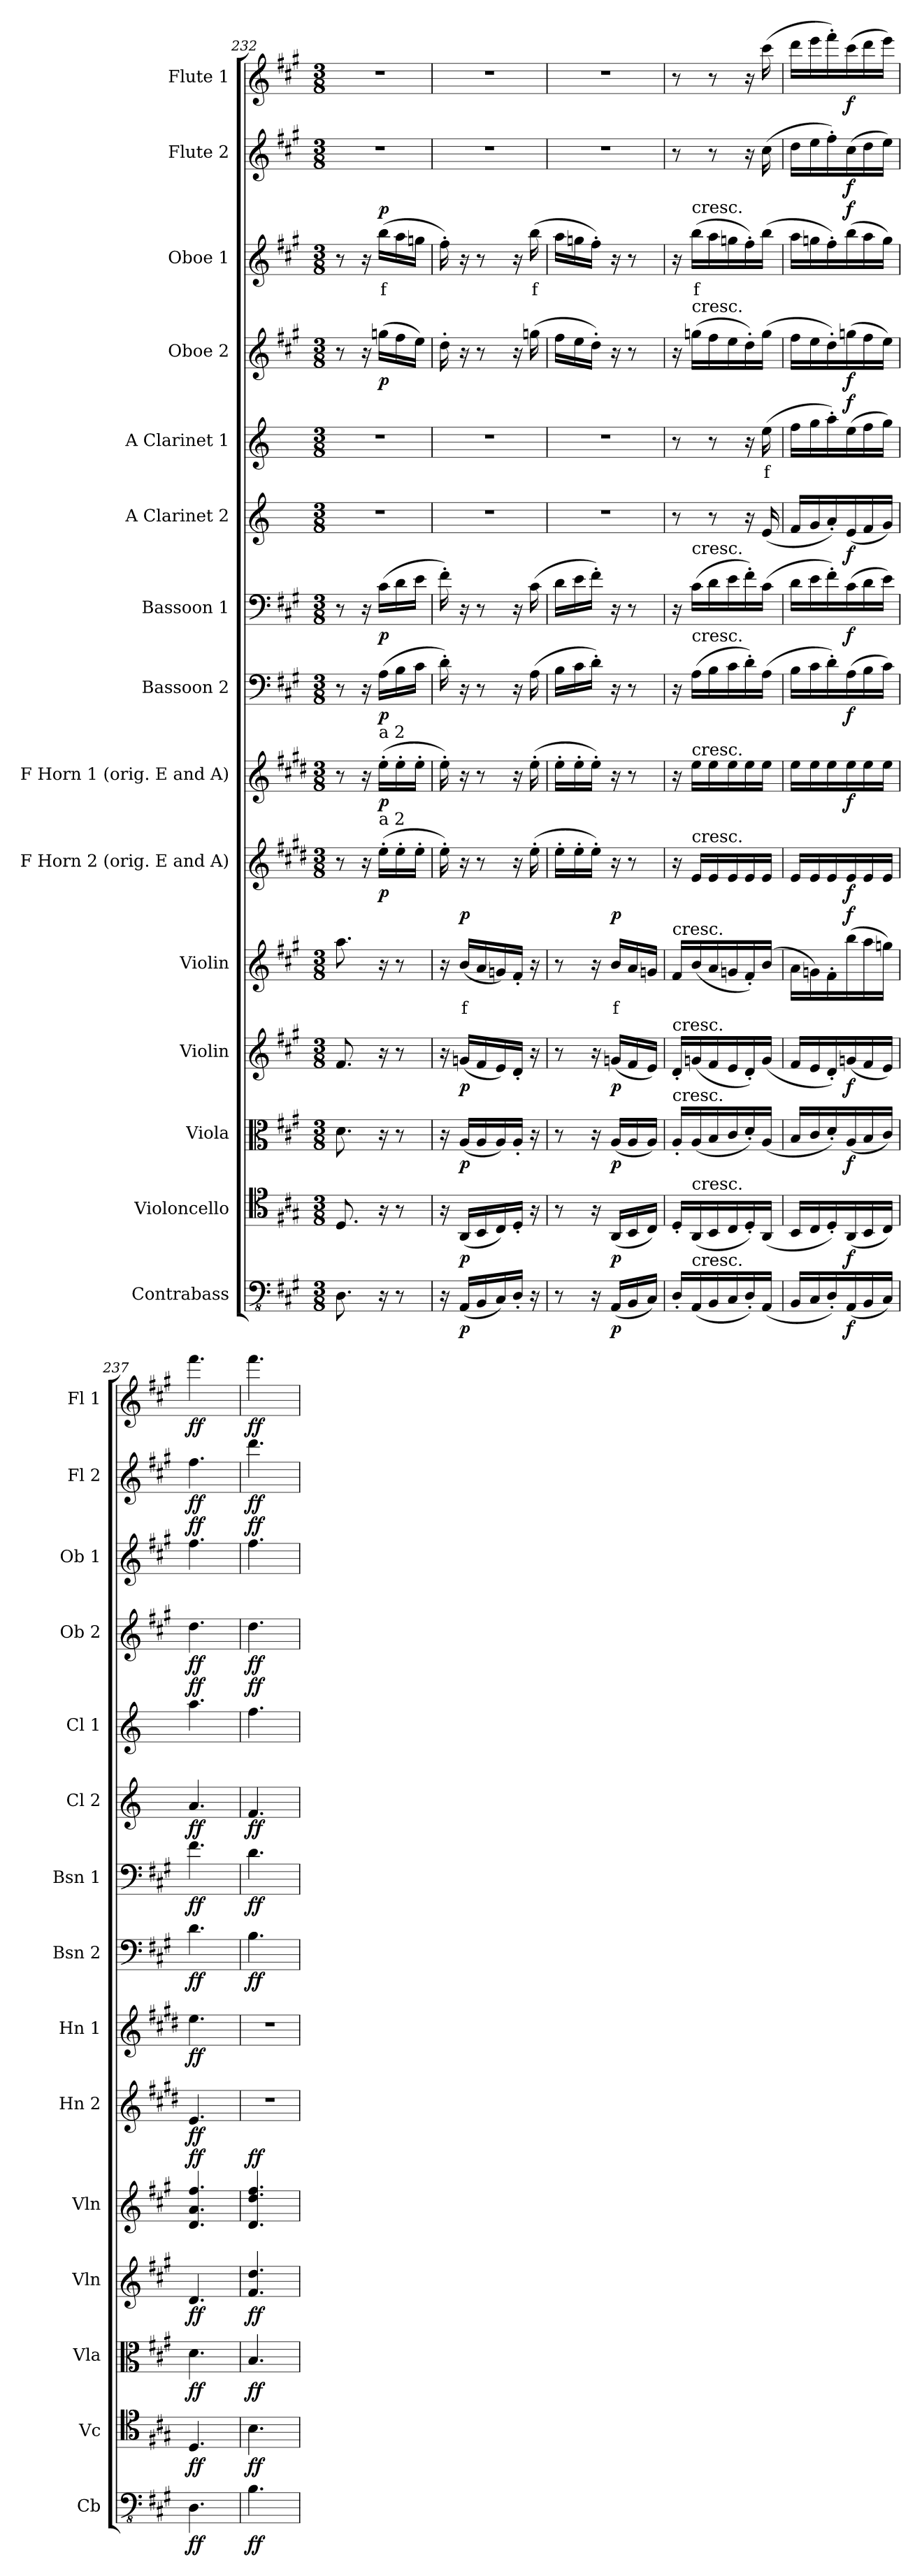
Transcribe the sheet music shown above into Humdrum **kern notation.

**kern	**dynam	**kern	**dynam	**kern	**dynam	**kern	**dynam	**kern	**text	**dynam	**kern	**dynam	**kern	**dynam	**kern	**dynam	**kern	**dynam	**kern	**dynam	**kern	**text	**dynam	**kern	**dynam	**kern	**text	**dynam	**kern	**dynam	**kern	**dynam
*part15	*part15	*part14	*part14	*part13	*part13	*part12	*part12	*part11	*part11	*part11	*part10	*part10	*part9	*part9	*part8	*part8	*part7	*part7	*part6	*part6	*part5	*part5	*part5	*part4	*part4	*part3	*part3	*part3	*part2	*part2	*part1	*part1
*staff15	*staff15	*staff14	*staff14	*staff13	*staff13	*staff12	*staff12	*staff11	*staff11	*staff11	*staff10	*staff10	*staff9	*staff9	*staff8	*staff8	*staff7	*staff7	*staff6	*staff6	*staff5	*staff5	*staff5	*staff4	*staff4	*staff3	*staff3	*staff3	*staff2	*staff2	*staff1	*staff1
*I"Contrabass	*	*I"Violoncello	*	*I"Viola	*	*I"Violin	*	*I"Violin	*	*	*I"F Horn 2 (orig. E and A)	*	*I"F Horn 1 (orig. E and A)	*	*I"Bassoon 2	*	*I"Bassoon 1	*	*I"A Clarinet 2	*	*I"A Clarinet 1	*	*	*I"Oboe 2	*	*I"Oboe 1	*	*	*I"Flute 2	*	*I"Flute 1	*
*I'Cb	*	*I'Vc	*	*I'Vla	*	*I'Vln	*	*I'Vln	*	*	*I'Hn 2	*	*I'Hn 1	*	*I'Bsn 2	*	*I'Bsn 1	*	*I'Cl 2	*	*I'Cl 1	*	*	*I'Ob 2	*	*I'Ob 1	*	*	*I'Fl 2	*	*I'Fl 1	*
*clefFv4	*	*clefC4	*	*clefC3	*	*clefG2	*	*clefG2	*	*	*clefG2	*	*clefG2	*	*clefF4	*	*clefF4	*	*clefG2	*	*clefG2	*	*	*clefG2	*	*clefG2	*	*	*clefG2	*	*clefG2	*
*	*	*	*	*	*	*	*	*	*	*	*ITrd4c7	*	*ITrd4c7	*	*	*	*	*	*ITrd2c3	*	*ITrd2c3	*	*	*	*	*	*	*	*	*	*	*
*k[f#c#g#]	*	*k[f#c#g#]	*	*k[f#c#g#]	*	*k[f#c#g#]	*	*k[f#c#g#]	*	*	*k[f#c#g#]	*	*k[f#c#g#]	*	*k[f#c#g#]	*	*k[f#c#g#]	*	*k[f#c#g#]	*	*k[f#c#g#]	*	*	*k[f#c#g#]	*	*k[f#c#g#]	*	*	*k[f#c#g#]	*	*k[f#c#g#]	*
*M3/8	*	*M3/8	*	*M3/8	*	*M3/8	*	*M3/8	*	*	*M3/8	*	*M3/8	*	*M3/8	*	*M3/8	*	*M3/8	*	*M3/8	*	*	*M3/8	*	*M3/8	*	*	*M3/8	*	*M3/8	*
=232	=232	=232	=232	=232	=232	=232	=232	=232	=232	=232	=232	=232	=232	=232	=232	=232	=232	=232	=232	=232	=232	=232	=232	=232	=232	=232	=232	=232	=232	=232	=232	=232
8.DD\	.	8.D/	.	8.d\	.	8.f#/	.	8.aa\	.	.	8r	.	8r	.	8r	.	8r	.	4.r	.	4.r	.	.	8r	.	8r	.	.	4.r	.	4.r	.
.	.	.	.	.	.	.	.	.	.	.	16r	.	16r	.	16r	.	16r	.	.	.	.	.	.	16r	.	16r	.	.	.	.	.	.
!	!	!	!	!	!	!	!	!	!	!	!	!	!LO:TX:a:t=a 2	!	!	!	!	!	!	!	!	!	!	!	!	!	!	!	!	!	!	!
!	!	!	!	!	!	!	!	!	!	!	!LO:TX:a:t=a 2	!	!	!	!	!	!	!	!	!	!	!	!	!	!	!	!	!	!	!	!	!
!	!	!	!	!	!	!	!	!	!	!	!	!LO:DY:b	!	!LO:DY:b	!	!LO:DY:b	!	!LO:DY:b	!	!	!	!	!	!	!LO:DY:b	!	!LO:LY:b:color=#FF0000	!LO:DY:b	!	!	!	!
16r	.	16r	.	16r	.	16r	.	16r	.	.	(>16a'\LL	p	(>16a'\LL	p	(>16A\LL	p	(>16c#\LL	p	.	.	.	.	.	(>16ggn\LL	p	(>16bb\LL	f	p	.	.	.	.
8r	.	8r	.	8r	.	8r	.	8r	.	.	16a'\	.	16a'\	.	16B\	.	16d\	.	.	.	.	.	.	16ff#\	.	16aa\	.	.	.	.	.	.
.	.	.	.	.	.	.	.	.	.	.	16a'\JJ	.	16a'\JJ	.	16c#\JJ	.	16e\JJ	.	.	.	.	.	.	16ee\JJ)	.	16ggn\JJ	.	.	.	.	.	.
=233	=233	=233	=233	=233	=233	=233	=233	=233	=233	=233	=233	=233	=233	=233	=233	=233	=233	=233	=233	=233	=233	=233	=233	=233	=233	=233	=233	=233	=233	=233	=233	=233
16r	.	16r	.	16r	.	16r	.	16r	.	.	16a'\)	.	16a'\)	.	16d'\)	.	16f#'\)	.	4.r	.	4.r	.	.	16dd'\	.	16ff#'\)	.	.	4.r	.	4.r	.
!	!LO:DY:b	!	!LO:DY:b	!	!LO:DY:b	!	!LO:DY:b	!	!LO:LY:b:color=#FF0000	!LO:DY:b	!	!	!	!	!	!	!	!	!	!	!	!	!	!	!	!	!	!	!	!	!	!
(<16AAA/LL	p	(<16AA/LL	p	(<16A/LL	p	(<16gn/LL	p	(<16b/LL	f	p	16r	.	16r	.	16r	.	16r	.	.	.	.	.	.	16r	.	16r	.	.	.	.	.	.
16BBB/	.	16BB/	.	16A/	.	16f#/	.	16a/	.	.	8r	.	8r	.	8r	.	8r	.	.	.	.	.	.	8r	.	8r	.	.	.	.	.	.
16CC#/)	.	16C#/)	.	16A/)	.	16e/)	.	16gn/)	.	.	.	.	.	.	.	.	.	.	.	.	.	.	.	.	.	.	.	.	.	.	.	.
16DD'/JJ	.	16D'/JJ	.	16A'/JJ	.	16d'/JJ	.	16f#'/JJ	.	.	16r	.	16r	.	16r	.	16r	.	.	.	.	.	.	16r	.	16r	.	.	.	.	.	.
!	!	!	!	!	!	!	!	!	!	!	!	!	!	!	!	!	!	!	!	!	!	!	!	!	!	!	!LO:LY:b:color=#FF0000	!	!	!	!	!
16r	.	16r	.	16r	.	16r	.	16r	.	.	(>16a'\	.	(>16a'\	.	(>16A\	.	(>16c#\	.	.	.	.	.	.	(>16ggn\	.	(>16bb\	f	.	.	.	.	.
=234	=234	=234	=234	=234	=234	=234	=234	=234	=234	=234	=234	=234	=234	=234	=234	=234	=234	=234	=234	=234	=234	=234	=234	=234	=234	=234	=234	=234	=234	=234	=234	=234
8r	.	8r	.	8r	.	8r	.	8r	.	.	16a'\LL	.	16a'\LL	.	16B\LL	.	16d\LL	.	4.r	.	4.r	.	.	16ff#\LL	.	16aa\LL	.	.	4.r	.	4.r	.
.	.	.	.	.	.	.	.	.	.	.	16a'\	.	16a'\	.	16c#\	.	16e\	.	.	.	.	.	.	16ee\	.	16ggn\	.	.	.	.	.	.
16r	.	16r	.	16r	.	16r	.	16r	.	.	16a'\JJ)	.	16a'\JJ)	.	16d'\JJ)	.	16f#'\JJ)	.	.	.	.	.	.	16dd'\JJ)	.	16ff#'\JJ)	.	.	.	.	.	.
!	!LO:DY:b	!	!LO:DY:b	!	!LO:DY:b	!	!LO:DY:b	!	!LO:LY:b:color=#FF0000	!LO:DY:b	!	!	!	!	!	!	!	!	!	!	!	!	!	!	!	!	!	!	!	!	!	!
(<16AAA/LL	p	(<16AA/LL	p	(<16A/LL	p	(<16gn/LL	p	16b/LL	f	p	16r	.	16r	.	16r	.	16r	.	.	.	.	.	.	16r	.	16r	.	.	.	.	.	.
16BBB/	.	16BB/	.	16A/	.	16f#/	.	16a/	.	.	8r	.	8r	.	8r	.	8r	.	.	.	.	.	.	8r	.	8r	.	.	.	.	.	.
16CC#/JJ)	.	16C#/JJ)	.	16A/JJ)	.	16e/JJ)	.	16gn/JJ	.	.	.	.	.	.	.	.	.	.	.	.	.	.	.	.	.	.	.	.	.	.	.	.
=235	=235	=235	=235	=235	=235	=235	=235	=235	=235	=235	=235	=235	=235	=235	=235	=235	=235	=235	=235	=235	=235	=235	=235	=235	=235	=235	=235	=235	=235	=235	=235	=235
!	!	!	!	!	!	!	!	!LO:TX:a:t=cresc.	!	!	!	!	!	!	!	!	!	!	!	!	!	!	!	!	!	!	!	!	!	!	!	!
!	!	!	!	!	!	!LO:TX:a:t=cresc.	!	!	!	!	!	!	!	!	!	!	!	!	!	!	!	!	!	!	!	!	!	!	!	!	!	!
!	!	!	!	!LO:TX:a:t=cresc.	!	!	!	!	!	!	!	!	!	!	!	!	!	!	!	!	!	!	!	!	!	!	!	!	!	!	!	!
16DD'/LL	.	16D'/LL	.	16A'/LL	.	16d'/LL	.	16f#/LL	.	.	16r	.	16r	.	16r	.	16r	.	8r	.	8r	.	.	16r	.	16r	.	.	8r	.	8r	.
!	!	!	!	!	!	!	!	!	!	!	!	!	!	!	!	!	!	!	!	!	!	!	!	!	!	!LO:TX:a:t=cresc.	!	!	!	!	!	!
!	!	!	!	!	!	!	!	!	!	!	!	!	!	!	!	!	!	!	!	!	!	!	!	!LO:TX:a:t=cresc.	!	!	!	!	!	!	!	!
!	!	!	!	!	!	!	!	!	!	!	!	!	!	!	!	!	!LO:TX:a:t=cresc.	!	!	!	!	!	!	!	!	!	!	!	!	!	!	!
!	!	!	!	!	!	!	!	!	!	!	!	!	!	!	!LO:TX:a:t=cresc.	!	!	!	!	!	!	!	!	!	!	!	!	!	!	!	!	!
!	!	!	!	!	!	!	!	!	!	!	!	!	!LO:TX:a:t=cresc.	!	!	!	!	!	!	!	!	!	!	!	!	!	!	!	!	!	!	!
!	!	!	!	!	!	!	!	!	!	!	!LO:TX:a:t=cresc.	!	!	!	!	!	!	!	!	!	!	!	!	!	!	!	!	!	!	!	!	!
!	!	!LO:TX:a:t=cresc.	!	!	!	!	!	!	!	!	!	!	!	!	!	!	!	!	!	!	!	!	!	!	!	!	!	!	!	!	!	!
!LO:TX:a:t=cresc.	!	!	!	!	!	!	!	!	!	!	!	!	!	!	!	!	!	!	!	!	!	!	!	!	!	!	!	!	!	!	!	!
!	!	!	!	!	!	!	!	!	!	!	!	!	!	!	!	!	!	!	!	!	!	!	!	!	!	!	!LO:LY:b:color=#FF0000	!	!	!	!	!
(<16AAA/	.	(<16AA/	.	(<16A/	.	(<16gn/	.	(<16b/	.	.	16A/LL	.	16a\LL	.	(>16A\LL	.	(>16c#\LL	.	.	.	.	.	.	(>16ggn\LL	.	(>16bb\LL	f	.	.	.	.	.
16BBB/	.	16BB/	.	16B/	.	16f#/	.	16a/	.	.	16A/	.	16a\	.	16B\	.	16d\	.	8r	.	8r	.	.	16ff#\	.	16aa\	.	.	8r	.	8r	.
16CC#/	.	16C#/	.	16c#/	.	16e/	.	16gn/	.	.	16A/	.	16a\	.	16c#\	.	16e\	.	.	.	.	.	.	16ee\	.	16ggn\	.	.	.	.	.	.
16DD'/)	.	16D'/)	.	16d'/)	.	16d'/)	.	16f#'/)	.	.	16A/	.	16a\	.	16d'\)	.	16f#'\)	.	16r	.	16r	.	.	16dd'\)	.	16ff#'\)	.	.	16r	.	16r	.
!	!	!	!	!	!	!	!	!	!	!	!	!	!	!	!	!	!	!	!	!	!	!LO:LY:b:color=#FF0000	!	!	!	!	!	!	!	!	!	!
(<16AAA/JJ	.	(<16AA/JJ	.	(<16A/JJ	.	(<16g/JJ	.	(<16b/JJ	.	.	16A/JJ	.	16a\JJ	.	(>16A\JJ	.	(>16c#\JJ	.	(<16c#/	.	(>16cc#\	f	.	(>16gg\JJ	.	(>16bb\JJ	.	.	(>16cc#\	.	(>16ccc#\	.
=236	=236	=236	=236	=236	=236	=236	=236	=236	=236	=236	=236	=236	=236	=236	=236	=236	=236	=236	=236	=236	=236	=236	=236	=236	=236	=236	=236	=236	=236	=236	=236	=236
16BBB/LL	.	16BB/LL	.	16B/LL	.	16f#/LL	.	16a\LL	.	.	16A/LL	.	16a\LL	.	16B\LL	.	16d\LL	.	16d/LL	.	16dd\LL	.	.	16ff#\LL	.	16aa\LL	.	.	16dd\LL	.	16ddd\LL	.
16CC#/	.	16C#/	.	16c#/	.	16e/	.	16gn\)	.	.	16A/	.	16a\	.	16c#\	.	16e\	.	16e/	.	16ee\	.	.	16ee\	.	16ggn\	.	.	16ee\	.	16eee\	.
16DD'/)	.	16D'/)	.	16d'/)	.	16d'/)	.	16f#'\	.	.	16A/	.	16a\	.	16d'\)	.	16f#'\)	.	16f#'/)	.	16ff#'\)	.	.	16dd'\)	.	16ff#'\)	.	.	16ff#'\)	.	16fff#'\)	.
!	!LO:DY:b	!	!LO:DY:b	!	!LO:DY:b	!	!LO:DY:b	!	!	!LO:DY:b	!	!LO:DY:b	!	!LO:DY:b	!	!LO:DY:b	!	!LO:DY:b	!	!LO:DY:b	!	!	!LO:DY:b	!	!LO:DY:b	!	!	!LO:DY:b	!	!LO:DY:b	!	!LO:DY:b
(<16AAA/	f	(<16AA/	f	(<16A/	f	(<16gn/	f	(>16bb\	.	f	16A/	f	16a\	f	(>16A\	f	(>16c#\	f	(<16c#/	f	(>16cc#\	.	f	(>16ggn\	f	(>16bb\	.	f	(>16cc#\	f	(>16ccc#\	f
16BBB/	.	16BB/	.	16B/	.	16f#/	.	16aa\	.	.	16A/	.	16a\	.	16B\	.	16d\	.	16d/	.	16dd\	.	.	16ff#\	.	16aa\	.	.	16dd\	.	16ddd\	.
16CC#/JJ)	.	16C#/JJ)	.	16c#/JJ)	.	16e/JJ)	.	16ggn\JJ)	.	.	16A/JJ	.	16a\JJ	.	16c#\JJ)	.	16e\JJ)	.	16e/JJ)	.	16ee\JJ)	.	.	16ee\JJ)	.	16gg\JJ)	.	.	16ee\JJ)	.	16eee\JJ)	.
=237	=237	=237	=237	=237	=237	=237	=237	=237	=237	=237	=237	=237	=237	=237	=237	=237	=237	=237	=237	=237	=237	=237	=237	=237	=237	=237	=237	=237	=237	=237	=237	=237
!	!LO:DY:b	!	!LO:DY:b	!	!LO:DY:b	!	!LO:DY:b	!	!	!LO:DY:b	!	!LO:DY:b	!	!LO:DY:b	!	!LO:DY:b	!	!LO:DY:b	!	!LO:DY:b	!	!	!LO:DY:b	!	!LO:DY:b	!	!	!LO:DY:b	!	!LO:DY:b	!	!LO:DY:b
4.DD\	ff	4.D/	ff	4.d\	ff	4.d/	ff	4.d/ 4.a/ 4.ff#/	.	ff	4.A/	ff	4.a\	ff	4.d\	ff	4.f#\	ff	4.f#/	ff	4.ff#\	.	ff	4.dd\	ff	4.ff#\	.	ff	4.ff#\	ff	4.fff#\	ff
=238	=238	=238	=238	=238	=238	=238	=238	=238	=238	=238	=238	=238	=238	=238	=238	=238	=238	=238	=238	=238	=238	=238	=238	=238	=238	=238	=238	=238	=238	=238	=238	=238
!	!LO:DY:b	!	!LO:DY:b	!	!LO:DY:b	!	!LO:DY:b	!	!	!LO:DY:b	!	!	!	!	!	!LO:DY:b	!	!LO:DY:b	!	!LO:DY:b	!	!	!LO:DY:b	!	!LO:DY:b	!	!	!LO:DY:b	!	!LO:DY:b	!	!LO:DY:b
4.BB\	ff	4.B\	ff	4.B/	ff	4.f#/ 4.dd/	ff	4.d/ 4.dd/ 4.ff#/	.	ff	4.r	.	4.r	.	4.B\	ff	4.d\	ff	4.d/	ff	4.dd\	.	ff	4.dd\	ff	4.ff#\	.	ff	4.ddd\	ff	4.fff#\	ff
=	=	=	=	=	=	=	=	=	=	=	=	=	=	=	=	=	=	=	=	=	=	=	=	=	=	=	=	=	=	=	=	=
*-	*-	*-	*-	*-	*-	*-	*-	*-	*-	*-	*-	*-	*-	*-	*-	*-	*-	*-	*-	*-	*-	*-	*-	*-	*-	*-	*-	*-	*-	*-	*-	*-
